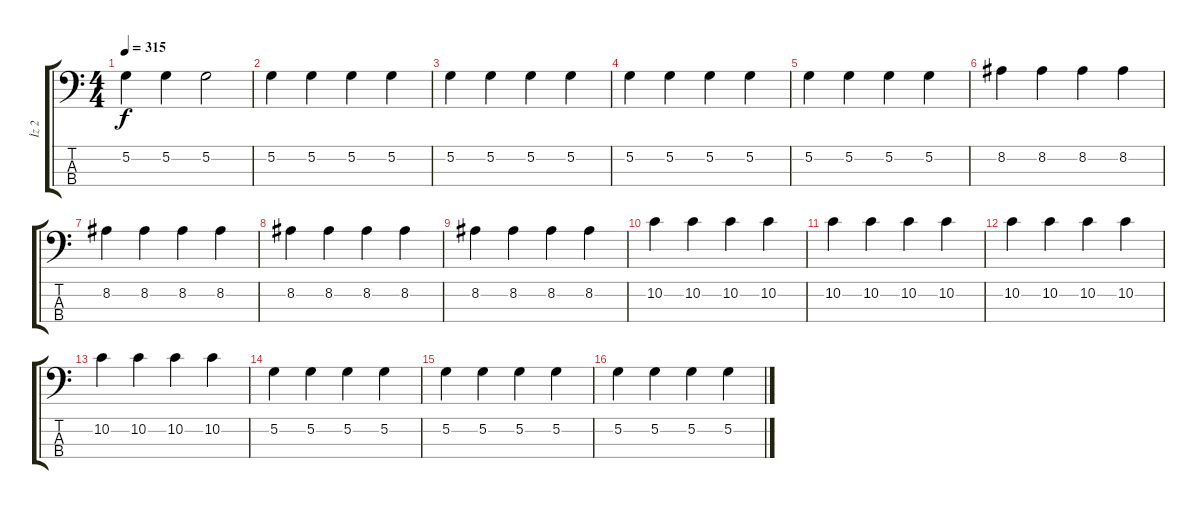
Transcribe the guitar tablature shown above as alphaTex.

\track ("İz 2" "İz 2") {instrument electricbassfinger}
\staff {score tabs}
\tuning (G2 D2 A1 E1) {hide}
\ts (4 4)
\tempo 315
\clef f4
\ks c
5.2.4{dy f} 5.2.4 5.2.2 |
5.2.4 5.2.4 5.2.4 5.2.4 |
5.2.4 5.2.4 5.2.4 5.2.4 |
5.2.4 5.2.4 5.2.4 5.2.4 |
5.2.4 5.2.4 5.2.4 5.2.4 |
8.2.4 8.2.4 8.2.4 8.2.4 |
8.2.4 8.2.4 8.2.4 8.2.4 |
8.2.4 8.2.4 8.2.4 8.2.4 |
8.2.4 8.2.4 8.2.4 8.2.4 |
10.2.4 10.2.4 10.2.4 10.2.4 |
10.2.4 10.2.4 10.2.4 10.2.4 |
10.2.4 10.2.4 10.2.4 10.2.4 |
10.2.4 10.2.4 10.2.4 10.2.4 |
5.2.4 5.2.4 5.2.4 5.2.4 |
5.2.4 5.2.4 5.2.4 5.2.4 |
5.2.4 5.2.4 5.2.4 5.2.4
